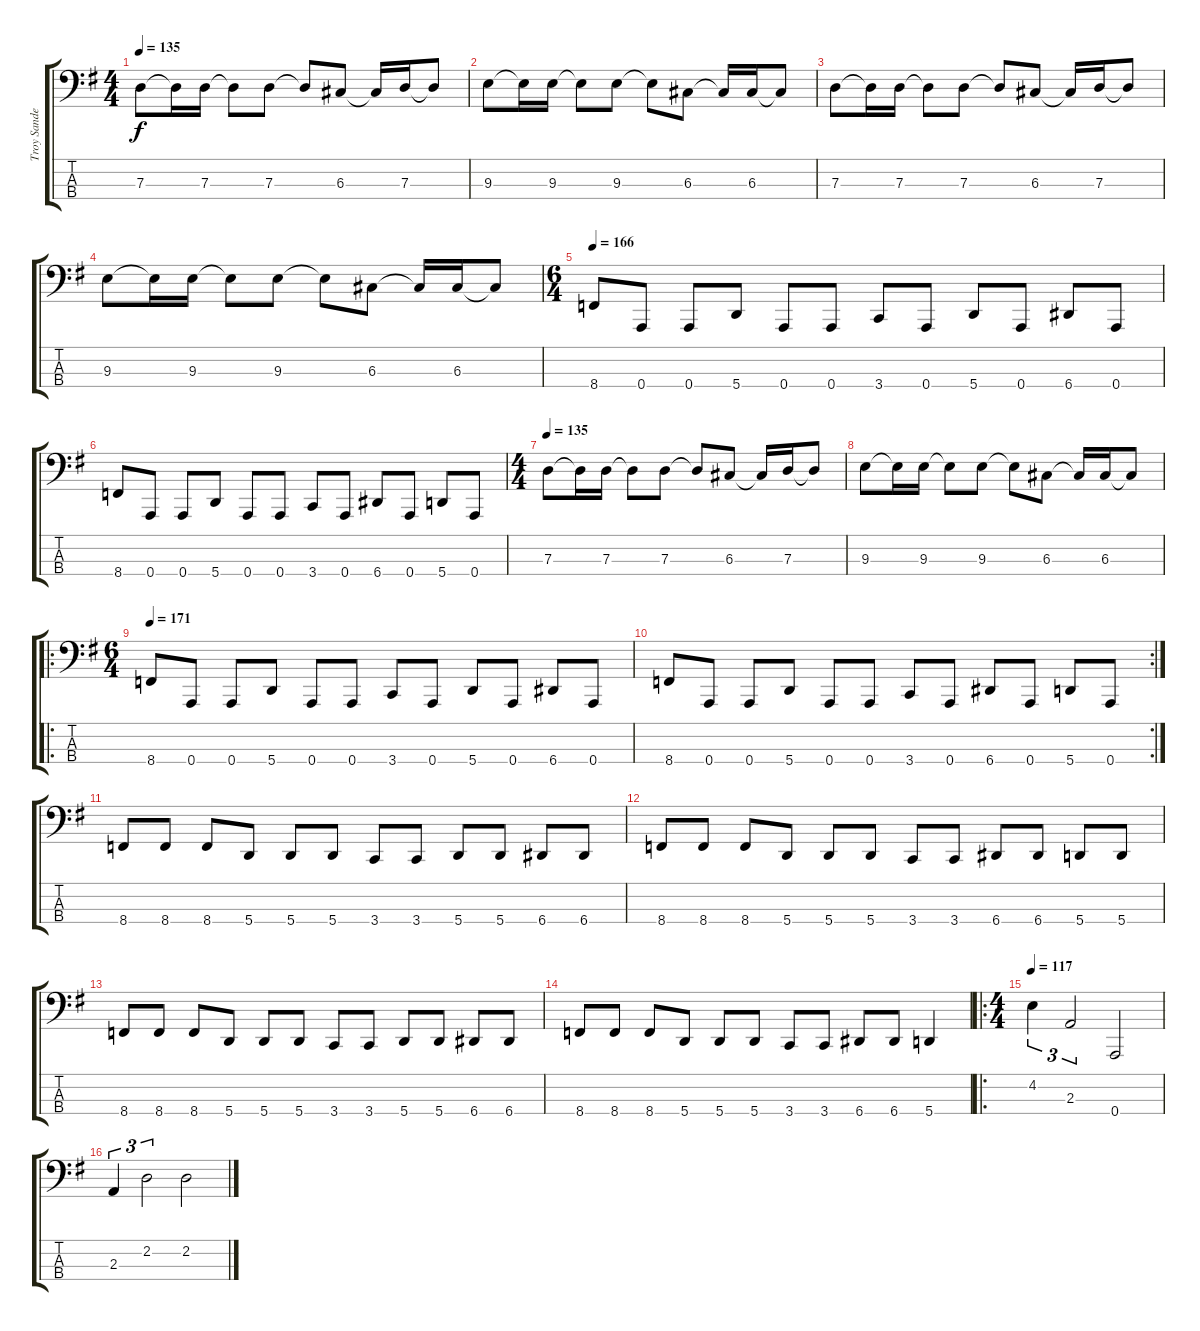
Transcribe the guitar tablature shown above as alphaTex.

\track ("Troy Sanders" "Troy Sande") {instrument electricbassfinger}
\staff {score tabs}
\tuning (F2 C2 G1 A0) {hide}
\ts (4 4)
\tempo 135
\clef f4
\ks g
7.3.8{dy f} 7.3{t}.16 7.3.16 7.3{t}.8 7.3.8 7.3{t}.8 6.3.8 6.3{t}.16 7.3.16 7.3{t}.8 |
9.3.8 9.3{t}.16 9.3.16 9.3{t}.8 9.3.8 9.3{t}.8 6.3.8 6.3{t}.16 6.3.16 6.3{t}.8 |
7.3.8 7.3{t}.16 7.3.16 7.3{t}.8 7.3.8 7.3{t}.8 6.3.8 6.3{t}.16 7.3.16 7.3{t}.8 |
9.3.8 9.3{t}.16 9.3.16 9.3{t}.8 9.3.8 9.3{t}.8 6.3.8 6.3{t}.16 6.3.16 6.3{t}.8 |
\ts (6 4)
\tempo 166
8.4.8 0.4.8 0.4.8 5.4.8 0.4.8 0.4.8 3.4.8 0.4.8 5.4.8 0.4.8 6.4.8 0.4.8 |
8.4.8 0.4.8 0.4.8 5.4.8 0.4.8 0.4.8 3.4.8 0.4.8 6.4.8 0.4.8 5.4.8 0.4.8 |
\ts (4 4)
\tempo 135
7.3.8 7.3{t}.16 7.3.16 7.3{t}.8 7.3.8 7.3{t}.8 6.3.8 6.3{t}.16 7.3.16 7.3{t}.8 |
9.3.8 9.3{t}.16 9.3.16 9.3{t}.8 9.3.8 9.3{t}.8 6.3.8 6.3{t}.16 6.3.16 6.3{t}.8 |
\ro
\ts (6 4)
\tempo 171
8.4.8 0.4.8 0.4.8 5.4.8 0.4.8 0.4.8 3.4.8 0.4.8 5.4.8 0.4.8 6.4.8 0.4.8 |
\rc 2
8.4.8 0.4.8 0.4.8 5.4.8 0.4.8 0.4.8 3.4.8 0.4.8 6.4.8 0.4.8 5.4.8 0.4.8 |
8.4.8 8.4.8 8.4.8 5.4.8 5.4.8 5.4.8 3.4.8 3.4.8 5.4.8 5.4.8 6.4.8 6.4.8 |
8.4.8 8.4.8 8.4.8 5.4.8 5.4.8 5.4.8 3.4.8 3.4.8 6.4.8 6.4.8 5.4.8 5.4.8 |
8.4.8 8.4.8 8.4.8 5.4.8 5.4.8 5.4.8 3.4.8 3.4.8 5.4.8 5.4.8 6.4.8 6.4.8 |
8.4.8 8.4.8 8.4.8 5.4.8 5.4.8 5.4.8 3.4.8 3.4.8 6.4.8 6.4.8 5.4.4 |
\ro
\ts (4 4)
\tempo 117
4.2.4{tu (3 2)} 2.3.2{tu (3 2)} 0.4.2 |
2.3.4{tu (3 2)} 2.2.2{tu (3 2)} 2.2.2
